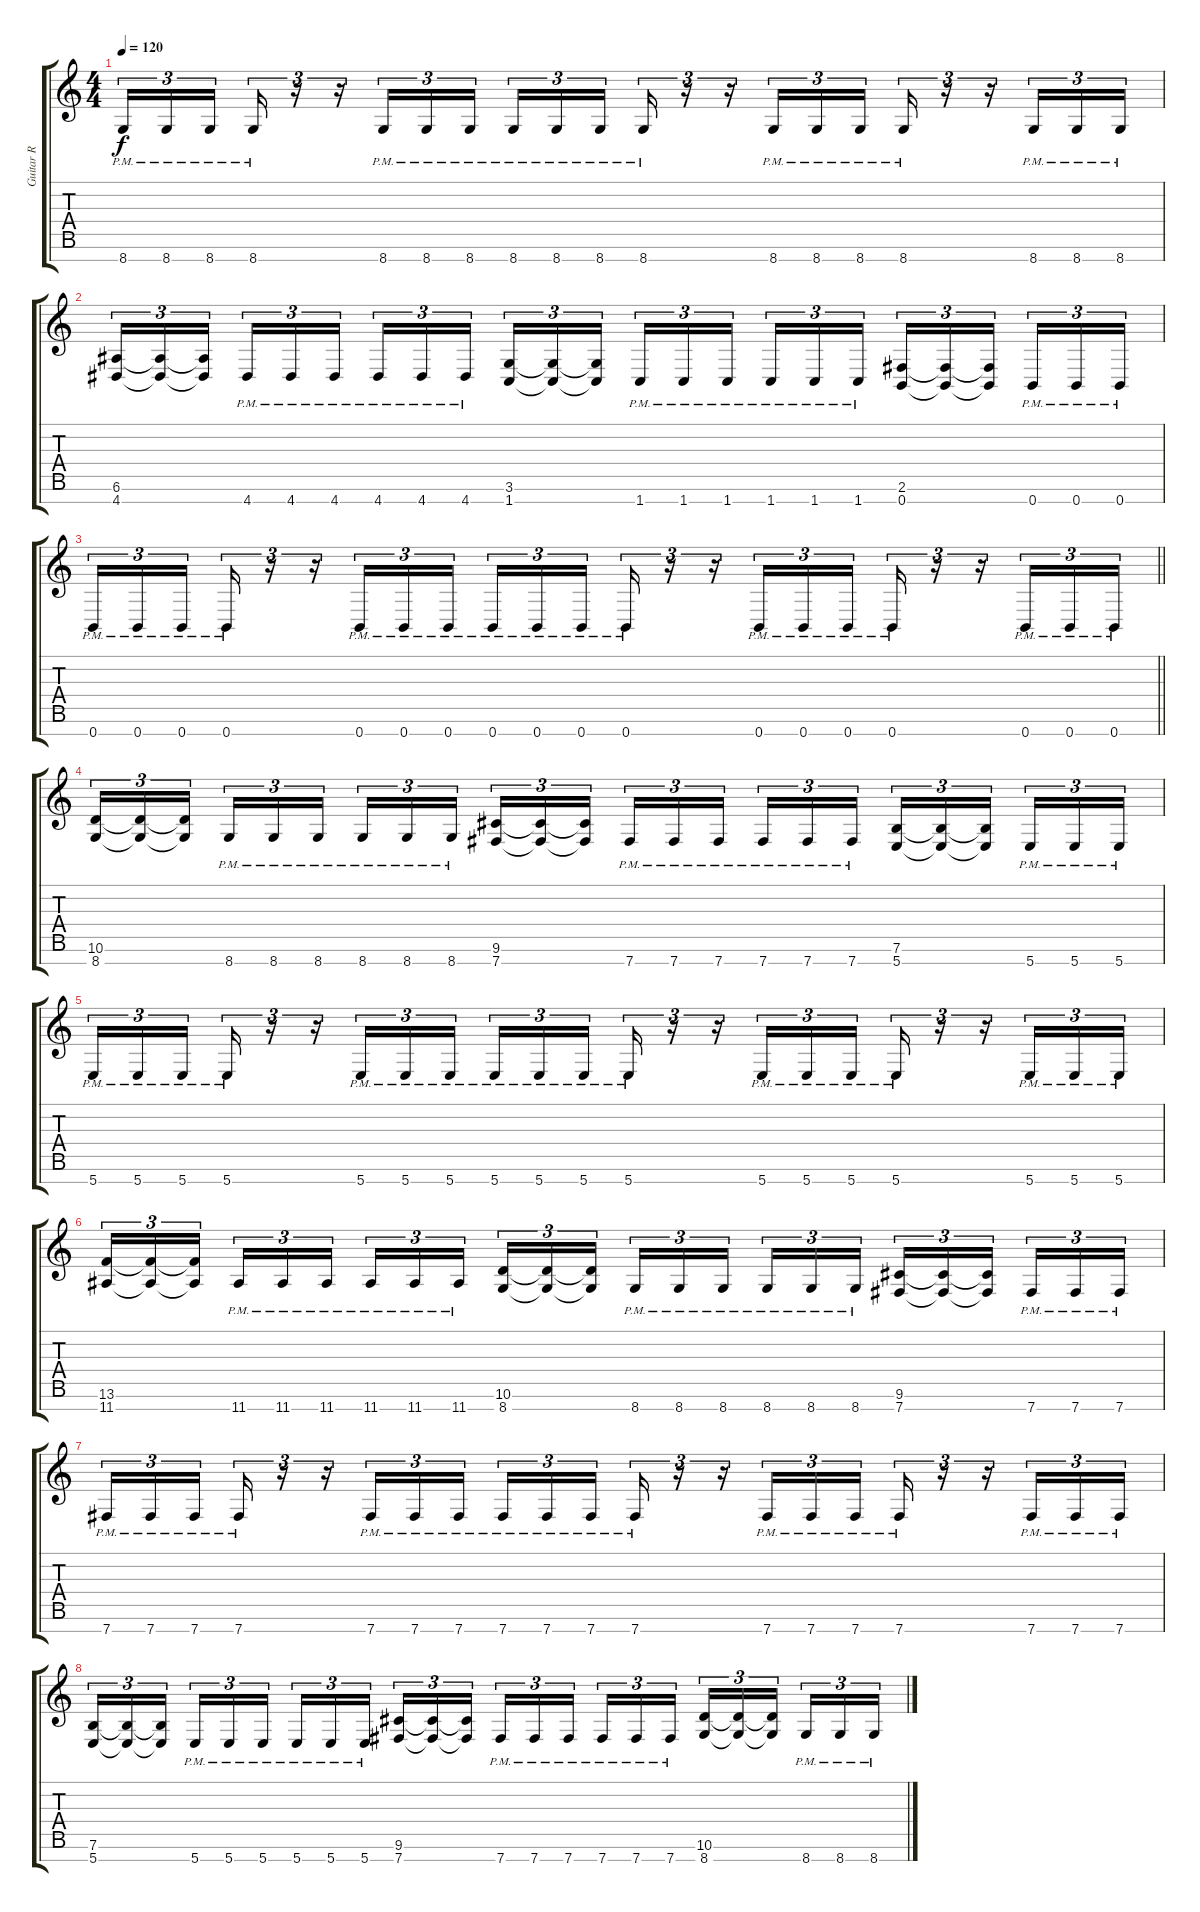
\track ("Guitar R" "Guitar R") {instrument overdrivenguitar}
\staff {score tabs}
\tuning (E4 B3 G3 D3 A2 E2 B1) {hide}
\ts (4 4)
\tempo 120
\clef g2
\ks c
8.7{pm}.16{tu (3 2) dy f} 8.7{pm}.16{tu (3 2)} 8.7{pm}.16{tu (3 2) beam splitsecondary} 8.7{pm}.16{tu (3 2)} r.16{tu (3 2)} r.16{tu (3 2)} 8.7{pm}.16{tu (3 2)} 8.7{pm}.16{tu (3 2)} 8.7{pm}.16{tu (3 2) beam splitsecondary} 8.7{pm}.16{tu (3 2)} 8.7{pm}.16{tu (3 2)} 8.7{pm}.16{tu (3 2)} 8.7{pm}.16{tu (3 2)} r.16{tu (3 2)} r.16{tu (3 2)} 8.7{pm}.16{tu (3 2)} 8.7{pm}.16{tu (3 2)} 8.7{pm}.16{tu (3 2)} 8.7{pm}.16{tu (3 2)} r.16{tu (3 2)} r.16{tu (3 2)} 8.7{pm}.16{tu (3 2)} 8.7{pm}.16{tu (3 2)} 8.7{pm}.16{tu (3 2)} |
(6.6 4.7).16{tu (3 2)} (6.6{t} 4.7{t}).16{tu (3 2)} (6.6{t} 4.7{t}).16{tu (3 2) beam splitsecondary} 4.7{pm}.16{tu (3 2)} 4.7{pm}.16{tu (3 2)} 4.7{pm}.16{tu (3 2)} 4.7{pm}.16{tu (3 2)} 4.7{pm}.16{tu (3 2)} 4.7{pm}.16{tu (3 2) beam splitsecondary} (3.6 1.7).16{tu (3 2)} (3.6{t} 1.7{t}).16{tu (3 2)} (3.6{t} 1.7{t}).16{tu (3 2)} 1.7{pm}.16{tu (3 2)} 1.7{pm}.16{tu (3 2)} 1.7{pm}.16{tu (3 2) beam splitsecondary} 1.7{pm}.16{tu (3 2)} 1.7{pm}.16{tu (3 2)} 1.7{pm}.16{tu (3 2)} (2.6 0.7).16{tu (3 2)} (2.6{t} 0.7{t}).16{tu (3 2)} (2.6{t} 0.7{t}).16{tu (3 2) beam splitsecondary} 0.7{pm}.16{tu (3 2)} 0.7{pm}.16{tu (3 2)} 0.7{pm}.16{tu (3 2)} |
\barLineRight lightlight
0.7{pm}.16{tu (3 2)} 0.7{pm}.16{tu (3 2)} 0.7{pm}.16{tu (3 2) beam splitsecondary} 0.7{pm}.16{tu (3 2)} r.16{tu (3 2)} r.16{tu (3 2)} 0.7{pm}.16{tu (3 2)} 0.7{pm}.16{tu (3 2)} 0.7{pm}.16{tu (3 2) beam splitsecondary} 0.7{pm}.16{tu (3 2)} 0.7{pm}.16{tu (3 2)} 0.7{pm}.16{tu (3 2)} 0.7{pm}.16{tu (3 2)} r.16{tu (3 2)} r.16{tu (3 2)} 0.7{pm}.16{tu (3 2)} 0.7{pm}.16{tu (3 2)} 0.7{pm}.16{tu (3 2)} 0.7{pm}.16{tu (3 2)} r.16{tu (3 2)} r.16{tu (3 2)} 0.7{pm}.16{tu (3 2)} 0.7{pm}.16{tu (3 2)} 0.7{pm}.16{tu (3 2)} |
(10.6 8.7).16{tu (3 2)} (10.6{t} 8.7{t}).16{tu (3 2)} (10.6{t} 8.7{t}).16{tu (3 2) beam splitsecondary} 8.7{pm}.16{tu (3 2)} 8.7{pm}.16{tu (3 2)} 8.7{pm}.16{tu (3 2)} 8.7{pm}.16{tu (3 2)} 8.7{pm}.16{tu (3 2)} 8.7{pm}.16{tu (3 2) beam splitsecondary} (9.6 7.7).16{tu (3 2)} (9.6{t} 7.7{t}).16{tu (3 2)} (9.6{t} 7.7{t}).16{tu (3 2)} 7.7{pm}.16{tu (3 2)} 7.7{pm}.16{tu (3 2)} 7.7{pm}.16{tu (3 2) beam splitsecondary} 7.7{pm}.16{tu (3 2)} 7.7{pm}.16{tu (3 2)} 7.7{pm}.16{tu (3 2)} (7.6 5.7).16{tu (3 2)} (7.6{t} 5.7{t}).16{tu (3 2)} (7.6{t} 5.7{t}).16{tu (3 2) beam splitsecondary} 5.7{pm}.16{tu (3 2)} 5.7{pm}.16{tu (3 2)} 5.7{pm}.16{tu (3 2)} |
5.7{pm}.16{tu (3 2)} 5.7{pm}.16{tu (3 2)} 5.7{pm}.16{tu (3 2) beam splitsecondary} 5.7{pm}.16{tu (3 2)} r.16{tu (3 2)} r.16{tu (3 2)} 5.7{pm}.16{tu (3 2)} 5.7{pm}.16{tu (3 2)} 5.7{pm}.16{tu (3 2) beam splitsecondary} 5.7{pm}.16{tu (3 2)} 5.7{pm}.16{tu (3 2)} 5.7{pm}.16{tu (3 2)} 5.7{pm}.16{tu (3 2)} r.16{tu (3 2)} r.16{tu (3 2)} 5.7{pm}.16{tu (3 2)} 5.7{pm}.16{tu (3 2)} 5.7{pm}.16{tu (3 2)} 5.7{pm}.16{tu (3 2)} r.16{tu (3 2)} r.16{tu (3 2)} 5.7{pm}.16{tu (3 2)} 5.7{pm}.16{tu (3 2)} 5.7{pm}.16{tu (3 2)} |
(13.6 11.7).16{tu (3 2)} (13.6{t} 11.7{t}).16{tu (3 2)} (13.6{t} 11.7{t}).16{tu (3 2) beam splitsecondary} 11.7{pm}.16{tu (3 2)} 11.7{pm}.16{tu (3 2)} 11.7{pm}.16{tu (3 2)} 11.7{pm}.16{tu (3 2)} 11.7{pm}.16{tu (3 2)} 11.7{pm}.16{tu (3 2) beam splitsecondary} (10.6 8.7).16{tu (3 2)} (10.6{t} 8.7{t}).16{tu (3 2)} (10.6{t} 8.7{t}).16{tu (3 2)} 8.7{pm}.16{tu (3 2)} 8.7{pm}.16{tu (3 2)} 8.7{pm}.16{tu (3 2) beam splitsecondary} 8.7{pm}.16{tu (3 2)} 8.7{pm}.16{tu (3 2)} 8.7{pm}.16{tu (3 2)} (9.6 7.7).16{tu (3 2)} (9.6{t} 7.7{t}).16{tu (3 2)} (9.6{t} 7.7{t}).16{tu (3 2) beam splitsecondary} 7.7{pm}.16{tu (3 2)} 7.7{pm}.16{tu (3 2)} 7.7{pm}.16{tu (3 2)} |
7.7{pm}.16{tu (3 2)} 7.7{pm}.16{tu (3 2)} 7.7{pm}.16{tu (3 2) beam splitsecondary} 7.7{pm}.16{tu (3 2)} r.16{tu (3 2)} r.16{tu (3 2)} 7.7{pm}.16{tu (3 2)} 7.7{pm}.16{tu (3 2)} 7.7{pm}.16{tu (3 2) beam splitsecondary} 7.7{pm}.16{tu (3 2)} 7.7{pm}.16{tu (3 2)} 7.7{pm}.16{tu (3 2)} 7.7{pm}.16{tu (3 2)} r.16{tu (3 2)} r.16{tu (3 2)} 7.7{pm}.16{tu (3 2)} 7.7{pm}.16{tu (3 2)} 7.7{pm}.16{tu (3 2)} 7.7{pm}.16{tu (3 2)} r.16{tu (3 2)} r.16{tu (3 2)} 7.7{pm}.16{tu (3 2)} 7.7{pm}.16{tu (3 2)} 7.7{pm}.16{tu (3 2)} |
(7.6 5.7).16{tu (3 2)} (7.6{t} 5.7{t}).16{tu (3 2)} (7.6{t} 5.7{t}).16{tu (3 2) beam splitsecondary} 5.7{pm}.16{tu (3 2)} 5.7{pm}.16{tu (3 2)} 5.7{pm}.16{tu (3 2)} 5.7{pm}.16{tu (3 2)} 5.7{pm}.16{tu (3 2)} 5.7{pm}.16{tu (3 2) beam splitsecondary} (9.6 7.7).16{tu (3 2)} (9.6{t} 7.7{t}).16{tu (3 2)} (9.6{t} 7.7{t}).16{tu (3 2)} 7.7{pm}.16{tu (3 2)} 7.7{pm}.16{tu (3 2)} 7.7{pm}.16{tu (3 2) beam splitsecondary} 7.7{pm}.16{tu (3 2)} 7.7{pm}.16{tu (3 2)} 7.7{pm}.16{tu (3 2)} (10.6 8.7).16{tu (3 2)} (10.6{t} 8.7{t}).16{tu (3 2)} (10.6{t} 8.7{t}).16{tu (3 2) beam splitsecondary} 8.7{pm}.16{tu (3 2)} 8.7{pm}.16{tu (3 2)} 8.7{pm}.16{tu (3 2)}
